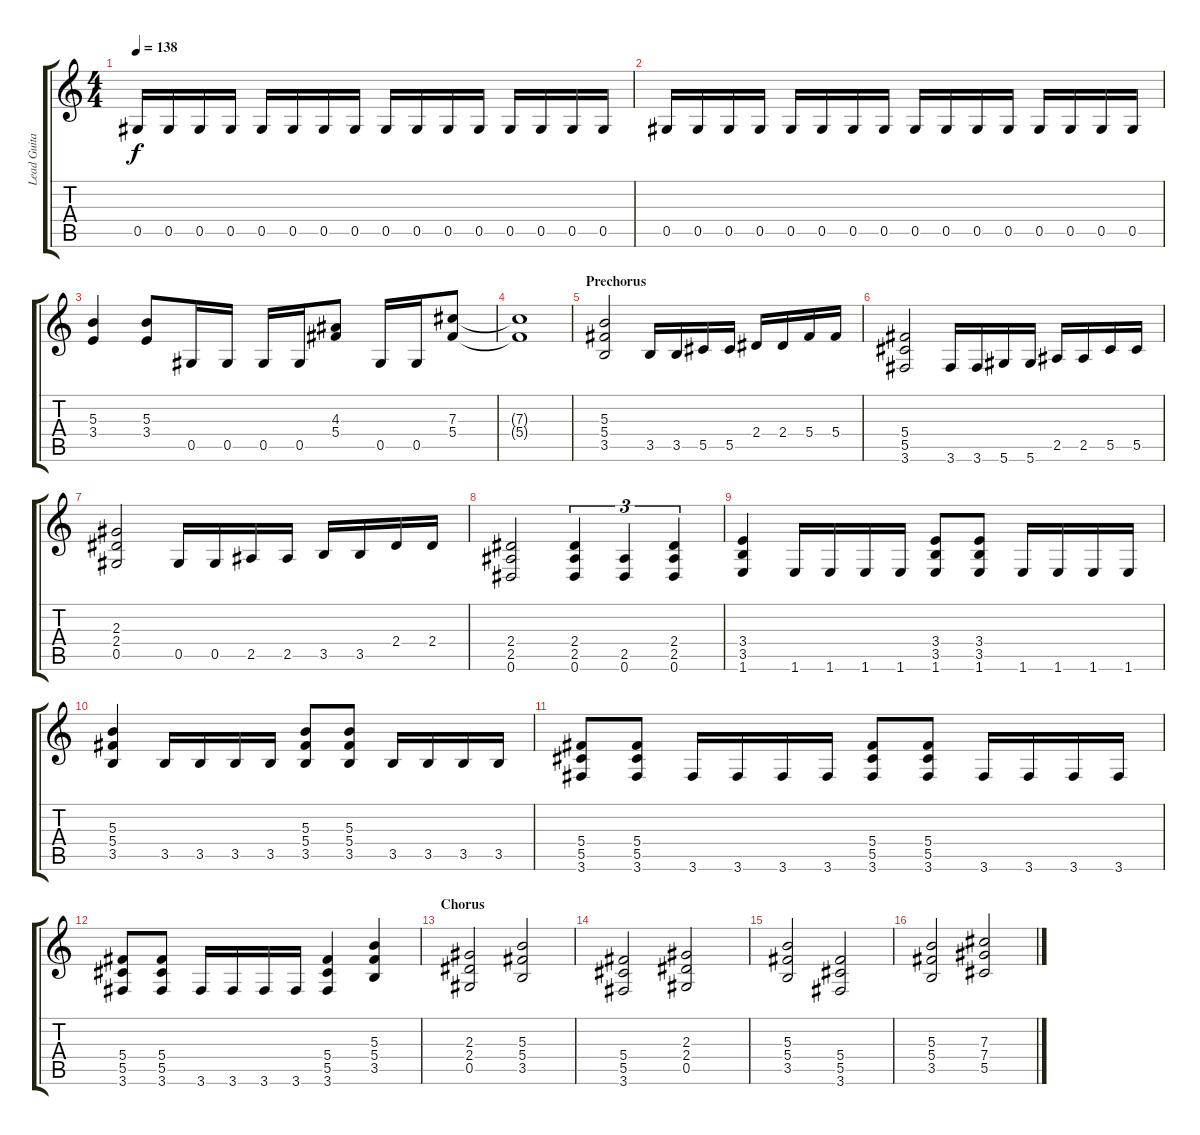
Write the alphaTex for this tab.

\track ("Lead Guitar II" "Lead Guita") {instrument distortionguitar}
\staff {score tabs}
\tuning (Eb4 Bb3 Gb3 Db3 Ab2 Eb2) {hide}
\ts (4 4)
\tempo 138
\clef g2
\ks c
0.5.16{dy f} 0.5.16 0.5.16 0.5.16 0.5.16 0.5.16 0.5.16 0.5.16 0.5.16 0.5.16 0.5.16 0.5.16 0.5.16 0.5.16 0.5.16 0.5.16 |
0.5.16 0.5.16 0.5.16 0.5.16 0.5.16 0.5.16 0.5.16 0.5.16 0.5.16 0.5.16 0.5.16 0.5.16 0.5.16 0.5.16 0.5.16 0.5.16 |
(5.3 3.4).4 (5.3 3.4).8 0.5.16 0.5.16 0.5.16 0.5.16 (4.3 5.4).8 0.5.16 0.5.16 (7.3 5.4).8 |
(7.3{t} 5.4{t}).1 |
\section ("" "Prechorus")
(5.3 5.4 3.5).2 3.5.16 3.5.16 5.5.16 5.5.16 2.4.16 2.4.16 5.4.16 5.4.16 |
(5.4 5.5 3.6).2 3.6.16 3.6.16 5.6.16 5.6.16 2.5.16 2.5.16 5.5.16 5.5.16 |
(2.3 2.4 0.5).2 0.5.16 0.5.16 2.5.16 2.5.16 3.5.16 3.5.16 2.4.16 2.4.16 |
(2.4 2.5 0.6).2 (2.4 2.5 0.6).4{tu (3 2)} (2.5 0.6).4{tu (3 2)} (2.4 2.5 0.6).4{tu (3 2)} |
(3.4 3.5 1.6).4 1.6.16 1.6.16 1.6.16 1.6.16 (3.4 3.5 1.6).8 (3.4 3.5 1.6).8 1.6.16 1.6.16 1.6.16 1.6.16 |
(5.3 5.4 3.5).4 3.5.16 3.5.16 3.5.16 3.5.16 (5.3 5.4 3.5).8 (5.3 5.4 3.5).8 3.5.16 3.5.16 3.5.16 3.5.16 |
(5.4 5.5 3.6).8 (5.4 5.5 3.6).8 3.6.16 3.6.16 3.6.16 3.6.16 (5.4 5.5 3.6).8 (5.4 5.5 3.6).8 3.6.16 3.6.16 3.6.16 3.6.16 |
(5.4 5.5 3.6).8 (5.4 5.5 3.6).8 3.6.16 3.6.16 3.6.16 3.6.16 (5.4 5.5 3.6).4 (5.3 5.4 3.5).4 |
\section ("" "Chorus")
(2.3 2.4 0.5).2 (5.3 5.4 3.5).2 |
(5.4 5.5 3.6).2 (2.3 2.4 0.5).2 |
(5.3 5.4 3.5).2 (5.4 5.5 3.6).2 |
(5.3 5.4 3.5).2 (7.3 7.4 5.5).2
